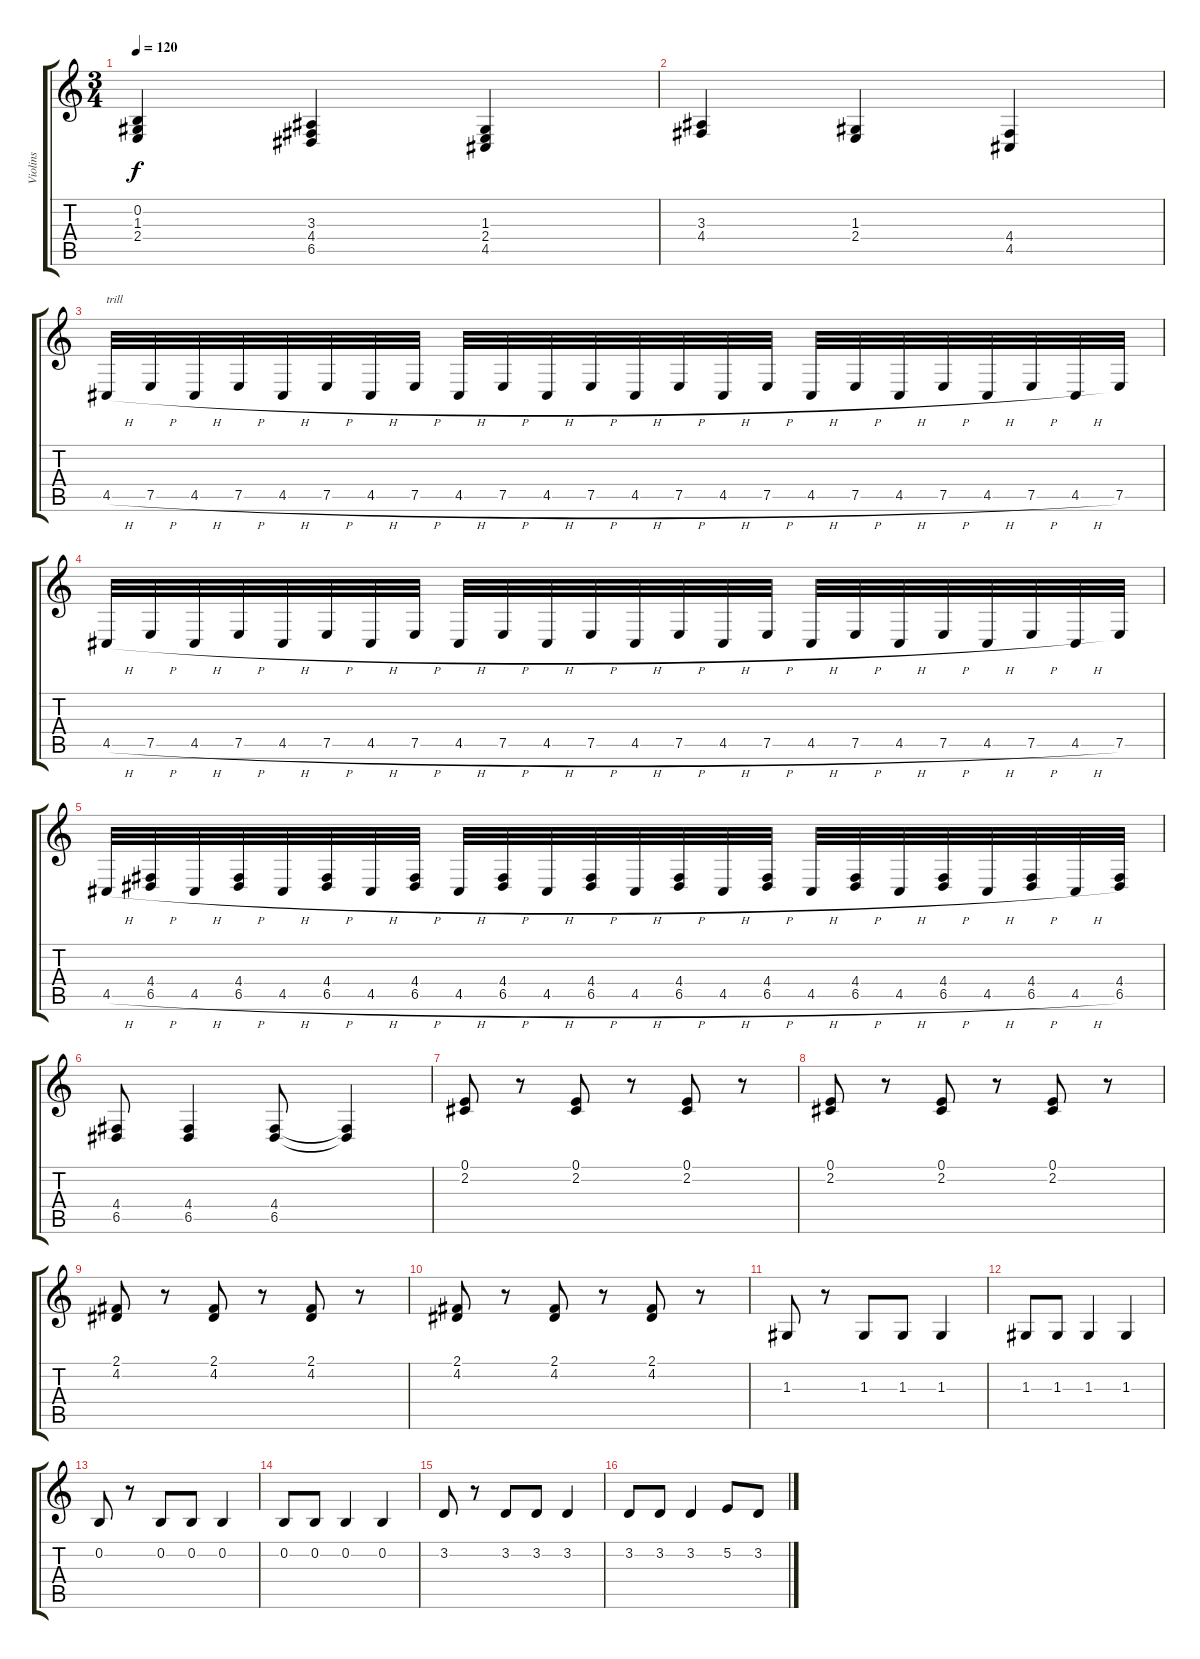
\track ("Violins" "Violins") {instrument violin}
\staff {score tabs}
\tuning (E4 B3 G3 D3 A2 E2) {hide}
\ts (3 4)
\tempo 120
\clef g2
\ks c
(0.2 1.3 2.4).4{dy f} (3.3 4.4 6.5).4 (1.3 2.4 4.5).4 |
(3.3 4.4).4 (1.3 2.4).4 (4.4 4.5).4 |
4.5{h}.32{txt "trill"} 7.5{h}.32 4.5{h}.32 7.5{h}.32 4.5{h}.32 7.5{h}.32 4.5{h}.32 7.5{h}.32 4.5{h}.32 7.5{h}.32 4.5{h}.32 7.5{h}.32 4.5{h}.32 7.5{h}.32 4.5{h}.32 7.5{h}.32 4.5{h}.32 7.5{h}.32 4.5{h}.32 7.5{h}.32 4.5{h}.32 7.5{h}.32 4.5{h}.32 7.5.32 |
4.5{h}.32 7.5{h}.32 4.5{h}.32 7.5{h}.32 4.5{h}.32 7.5{h}.32 4.5{h}.32 7.5{h}.32 4.5{h}.32 7.5{h}.32 4.5{h}.32 7.5{h}.32 4.5{h}.32 7.5{h}.32 4.5{h}.32 7.5{h}.32 4.5{h}.32 7.5{h}.32 4.5{h}.32 7.5{h}.32 4.5{h}.32 7.5{h}.32 4.5{h}.32 7.5.32 |
4.5{h}.32 (4.4 6.5{h}).32 4.5{h}.32 (4.4 6.5{h}).32 4.5{h}.32 (4.4 6.5{h}).32 4.5{h}.32 (4.4 6.5{h}).32 4.5{h}.32 (4.4 6.5{h}).32 4.5{h}.32 (4.4 6.5{h}).32 4.5{h}.32 (4.4 6.5{h}).32 4.5{h}.32 (4.4 6.5{h}).32 4.5{h}.32 (4.4 6.5{h}).32 4.5{h}.32 (4.4 6.5{h}).32 4.5{h}.32 (4.4 6.5{h}).32 4.5{h}.32 (4.4 6.5).32 |
(4.4 6.5).8 (4.4 6.5).4 (4.4 6.5).8 (4.4{t} 6.5{t}).4 |
(0.1 2.2).8 r.8 (0.1 2.2).8 r.8 (0.1 2.2).8 r.8 |
(0.1 2.2).8 r.8 (0.1 2.2).8 r.8 (0.1 2.2).8 r.8 |
(2.1 4.2).8 r.8 (2.1 4.2).8 r.8 (2.1 4.2).8 r.8 |
(2.1 4.2).8 r.8 (2.1 4.2).8 r.8 (2.1 4.2).8 r.8 |
1.3.8 r.8 1.3.8 1.3.8 1.3.4 |
1.3.8 1.3.8 1.3.4 1.3.4 |
0.2.8 r.8 0.2.8 0.2.8 0.2.4 |
0.2.8 0.2.8 0.2.4 0.2.4 |
3.2.8 r.8 3.2.8 3.2.8 3.2.4 |
3.2.8 3.2.8 3.2.4 5.2.8 3.2.8
